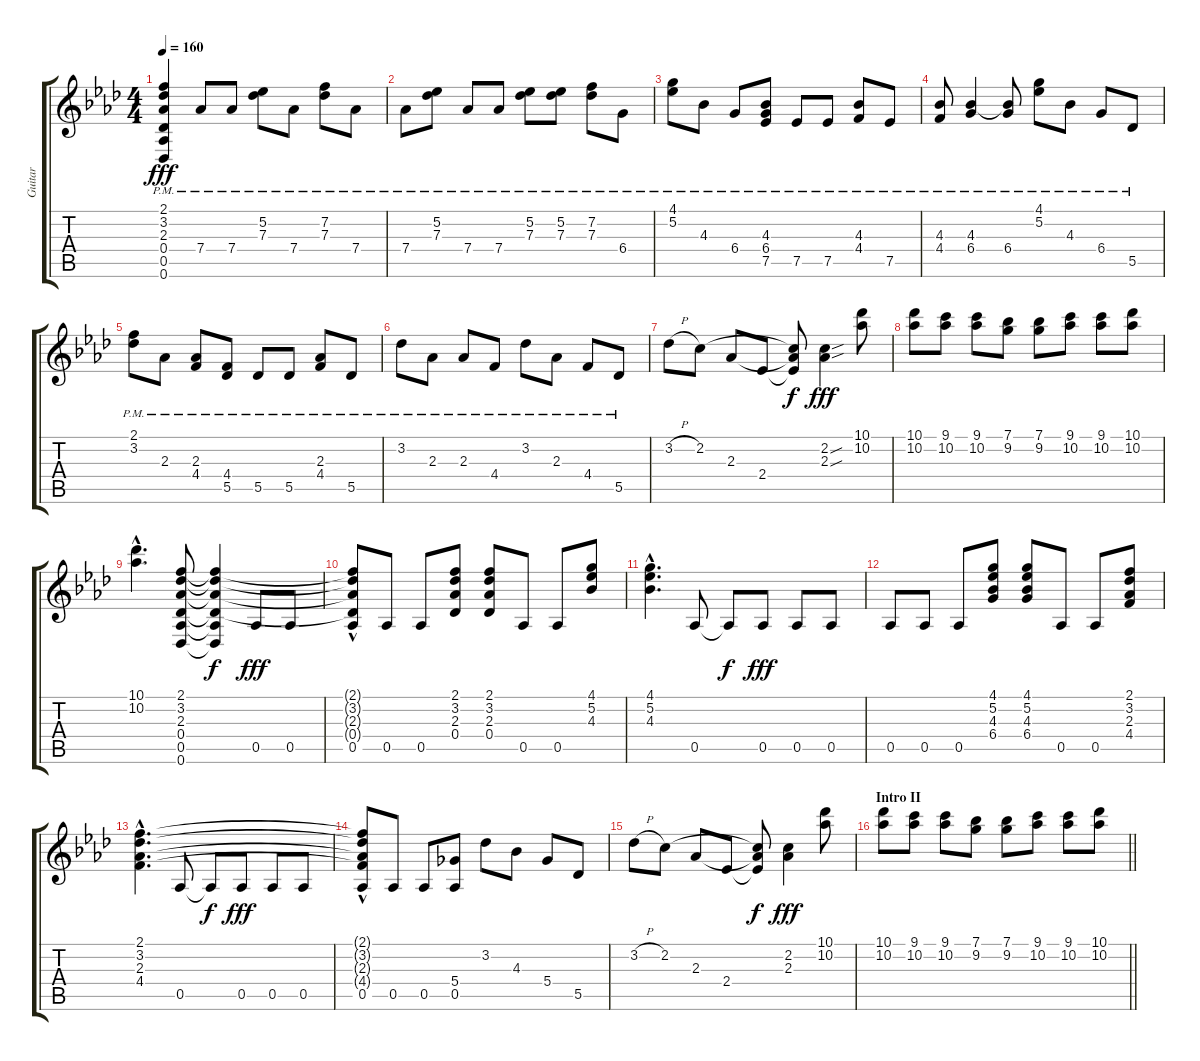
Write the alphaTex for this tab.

\track ("Guitar" "Guitar") {instrument distortionguitar}
\staff {score tabs}
\tuning (Eb4 Bb3 Gb3 Db3 Ab2 Db2) {hide}
\ts (4 4)
\tempo 160
\clef g2
\ks ab
(2.1{pm} 3.2{pm} 2.3{pm} 0.4{pm} 0.5{pm} 0.6{pm}).4{dy fff} 7.4{pm}.8 7.4{pm}.8 (5.2{pm} 7.3{pm}).8 7.4{pm}.8 (7.2{pm} 7.3{pm}).8 7.4{pm}.8 |
7.4{pm}.8 (5.2{pm} 7.3{pm}).8 7.4{pm}.8 7.4{pm}.8 (5.2{pm} 7.3{pm}).8 (5.2{pm} 7.3{pm}).8 (7.2{pm} 7.3{pm}).8 6.4{pm}.8 |
(4.1{pm} 5.2{pm}).8 4.3{pm}.8 6.4{pm}.8 (4.3{pm} 6.4{pm} 7.5{pm}).8 7.5{pm}.8 7.5{pm}.8 (4.3{pm} 4.4{pm}).8 7.5{pm}.8 |
(4.3{pm} 4.4{pm}).8 (4.3{pm} 6.4{pm}).4 (4.3{t} 6.4{pm}).8 (4.1{pm} 5.2{pm}).8 4.3{pm}.8 6.4{pm}.8 5.5{pm}.8 |
(2.1{pm} 3.2{pm}).8 2.3{pm}.8 (2.3{pm} 4.4{pm}).8 (4.4{pm} 5.5{pm}).8 5.5{pm}.8 5.5{pm}.8 (2.3{pm} 4.4{pm}).8 5.5{pm}.8 |
3.2{pm}.8 2.3{pm}.8 2.3{pm}.8 4.4{pm}.8 3.2{pm}.8 2.3{pm}.8 4.4{pm}.8 5.5{pm}.8 |
3.2{h}.8 2.2.8 2.3.8 2.4.8 (2.2{t} 2.3{t} 2.4{t}).8{dy f} (2.2{sou} 2.3{sou}).4{dy fff} (10.1 10.2).8 |
(10.1 10.2).8 (9.1 10.2).8 (9.1 10.2).8 (7.1 9.2).8 (7.1 9.2).8 (9.1 10.2).8 (9.1 10.2).8 (10.1 10.2).8 |
(10.1{hac} 10.2{hac}).4{d} (2.1 3.2 2.3 0.4 0.5 0.6).8 (2.1{t} 3.2{t} 2.3{t} 0.4{t} 0.5{t} 0.6{t}).4{dy f} 0.5.8{dy fff} 0.5.8 |
(2.1{hac t} 3.2{hac t} 2.3{hac t} 0.4{hac t} 0.5).8 0.5.8 0.5.8 (2.1 3.2 2.3 0.4).8 (2.1 3.2 2.3 0.4).8 0.5.8 0.5.8 (4.1 5.2 4.3).8 |
(4.1{hac} 5.2{hac} 4.3{hac}).4{d} 0.5.8 0.5{t}.8{dy f} 0.5.8{dy fff} 0.5.8 0.5.8 |
0.5.8 0.5.8 0.5.8 (4.1 5.2 4.3 6.4).8 (4.1 5.2 4.3 6.4).8 0.5.8 0.5.8 (2.1 3.2 2.3 4.4).8 |
(2.1{hac} 3.2{hac} 2.3{hac} 4.4{hac}).4{d} 0.5.8 0.5{t}.8{dy f} 0.5.8{dy fff} 0.5.8 0.5.8 |
(2.1{hac t} 3.2{hac t} 2.3{hac t} 4.4{hac t} 0.5).8 0.5.8 0.5.8 (5.4 0.5).8 3.2.8 4.3.8 5.4.8 5.5.8 |
3.2{h}.8 2.2.8 2.3.8 2.4.8 (2.2{t} 2.3{t} 2.4{t}).8{dy f} (2.2 2.3).4{dy fff} (10.1 10.2).8 |
\section ("" "Intro II")
\barLineRight lightlight
(10.1 10.2).8 (9.1 10.2).8 (9.1 10.2).8 (7.1 9.2).8 (7.1 9.2).8 (9.1 10.2).8 (9.1 10.2).8 (10.1 10.2).8
